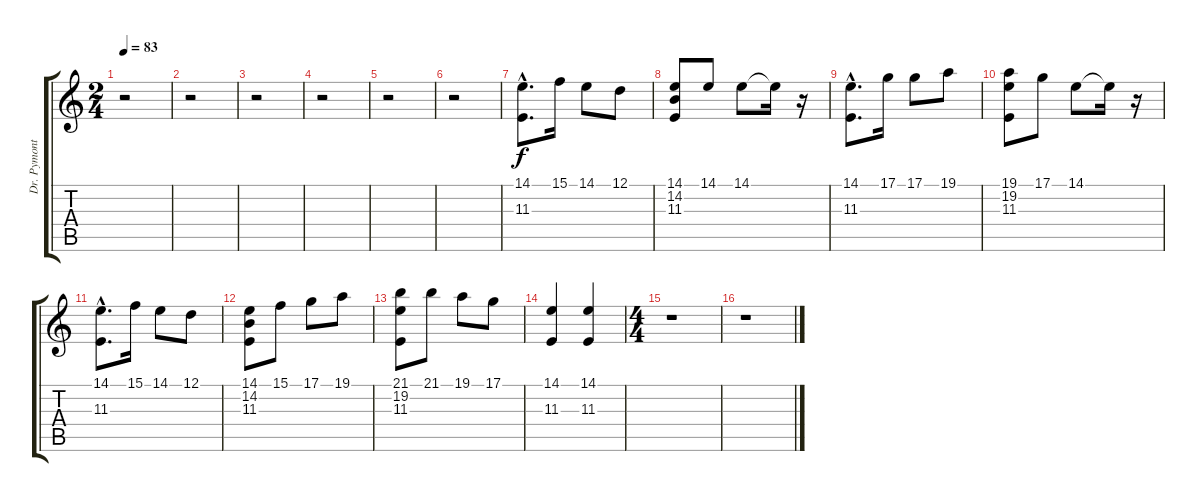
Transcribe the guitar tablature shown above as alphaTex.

\track ("Dr. Pymonte" "Dr. Pymont") {instrument orchestralharp}
\staff {score tabs}
\tuning (D4 A3 F3 C3 G2 D2) {hide}
\ts (2 4)
\tempo 83
\clef g2
\ks c
r.2{dy f} |
r.2 |
r.2 |
r.2 |
r.2 |
r.2 |
(14.1{hac} 11.3{hac}).8{d} 15.1.16 14.1.8 12.1.8 |
(14.1 14.2 11.3).8 14.1.8 14.1.8 14.1{t}.16 r.16 |
(14.1{hac} 11.3{hac}).8{d} 17.1.16 17.1.8 19.1.8 |
(19.1 19.2 11.3).8 17.1.8 14.1.8 14.1{t}.16 r.16 |
(14.1{hac} 11.3{hac}).8{d} 15.1.16 14.1.8 12.1.8 |
(14.1 14.2 11.3).8 15.1.8 17.1.8 19.1.8 |
(21.1 19.2 11.3).8 21.1.8 19.1.8 17.1.8 |
(14.1 11.3).4 (14.1 11.3).4 |
\ts (4 4)
r.1 |
r.1
